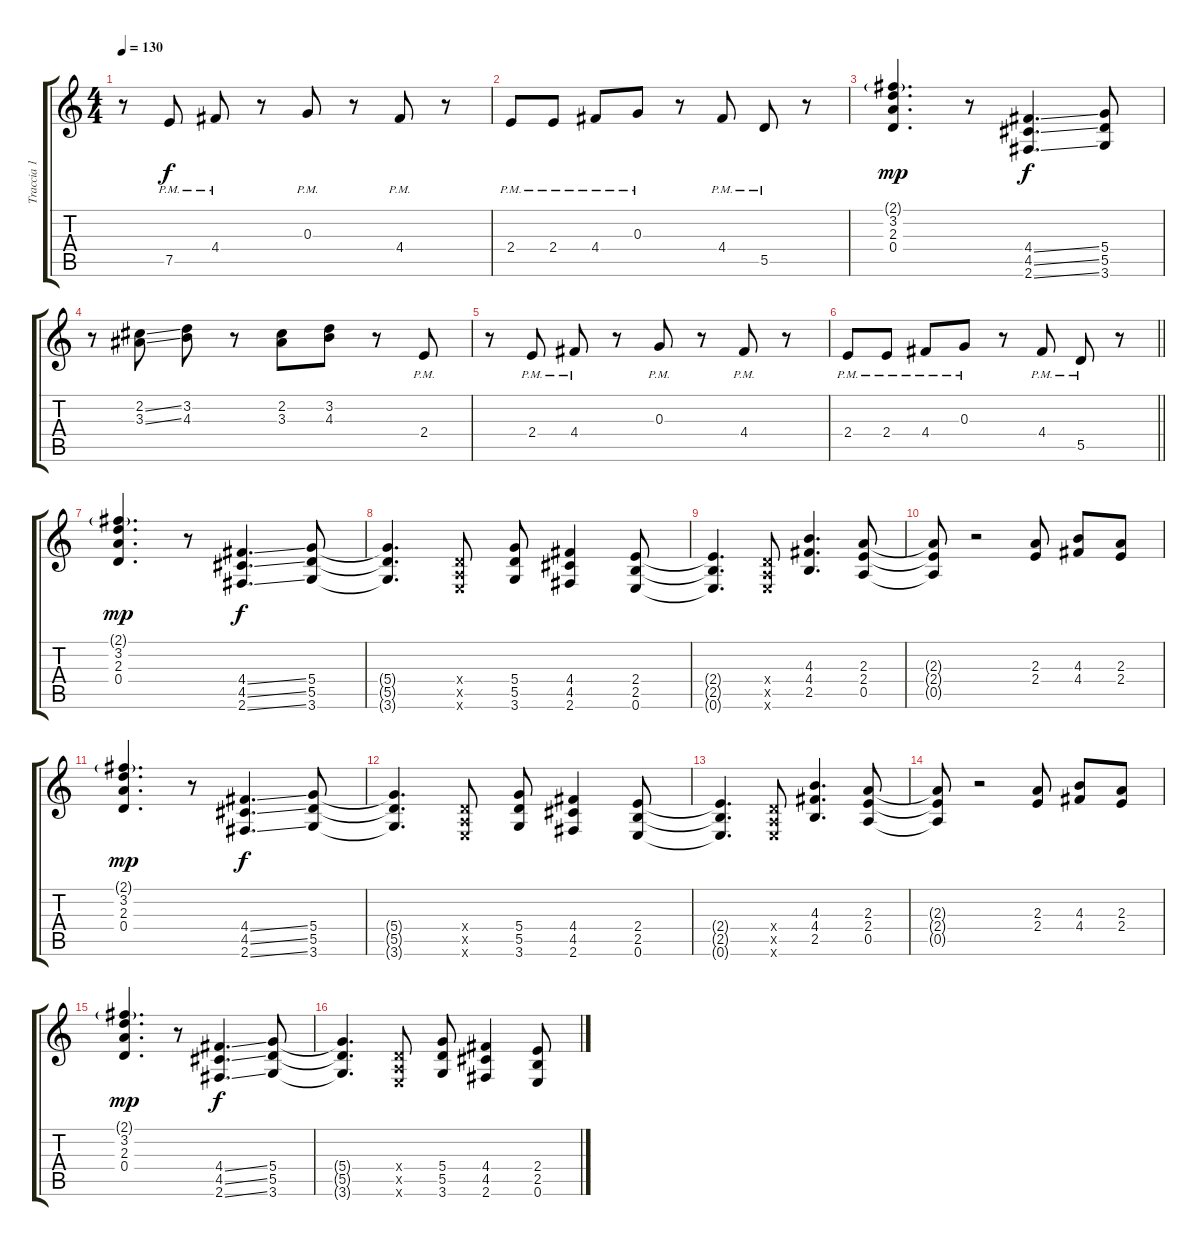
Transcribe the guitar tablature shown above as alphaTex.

\track ("Traccia 1" "Traccia 1") {instrument distortionguitar}
\staff {score tabs}
\tuning (E4 B3 G3 D3 A2 E2) {hide}
\ts (4 4)
\tempo 130
\clef g2
\ks c
r.8{dy f} 7.5{pm}.8 4.4{pm}.8 r.8 0.3{pm}.8 r.8 4.4{pm}.8 r.8 |
2.4{pm}.8 2.4{pm}.8 4.4{pm}.8 0.3{pm}.8 r.8 4.4{pm}.8 5.5{pm}.8 r.8 |
(2.1{g} 3.2 2.3 0.4).4{d dy mp} r.8 (4.4{ss} 4.5{ss} 2.6{ss}).4{d dy f} (5.4 5.5 3.6).8 |
r.8 (2.2{ss} 3.3{ss}).8 (3.2 4.3).8 r.8 (2.2 3.3).8 (3.2 4.3).8 r.8 2.4{pm}.8 |
r.8 2.4{pm}.8 4.4{pm}.8 r.8 0.3{pm}.8 r.8 4.4{pm}.8 r.8 |
\barLineRight lightlight
2.4{pm}.8 2.4{pm}.8 4.4{pm}.8 0.3{pm}.8 r.8 4.4{pm}.8 5.5{pm}.8 r.8 |
(2.1{g} 3.2 2.3 0.4).4{d dy mp} r.8 (4.4{ss} 4.5{ss} 2.6{ss}).4{d dy f} (5.4 5.5 3.6).8 |
(5.4{t} 5.5{t} 3.6{t}).4{d} (0.4{x} 0.5{x} 0.6{x}).8 (5.4 5.5 3.6).8 (4.4 4.5 2.6).4 (2.4 2.5 0.6).8 |
(2.4{t} 2.5{t} 0.6{t}).4{d} (0.4{x} 0.5{x} 0.6{x}).8 (4.3 4.4 2.5).4{d} (2.3 2.4 0.5).8 |
(2.3{t} 2.4{t} 0.5{t}).8 r.2 (2.3 2.4).8 (4.3 4.4).8 (2.3 2.4).8 |
(2.1{g} 3.2 2.3 0.4).4{d dy mp} r.8 (4.4{ss} 4.5{ss} 2.6{ss}).4{d dy f} (5.4 5.5 3.6).8 |
(5.4{t} 5.5{t} 3.6{t}).4{d} (0.4{x} 0.5{x} 0.6{x}).8 (5.4 5.5 3.6).8 (4.4 4.5 2.6).4 (2.4 2.5 0.6).8 |
(2.4{t} 2.5{t} 0.6{t}).4{d} (0.4{x} 0.5{x} 0.6{x}).8 (4.3 4.4 2.5).4{d} (2.3 2.4 0.5).8 |
(2.3{t} 2.4{t} 0.5{t}).8 r.2 (2.3 2.4).8 (4.3 4.4).8 (2.3 2.4).8 |
(2.1{g} 3.2 2.3 0.4).4{d dy mp} r.8 (4.4{ss} 4.5{ss} 2.6{ss}).4{d dy f} (5.4 5.5 3.6).8 |
(5.4{t} 5.5{t} 3.6{t}).4{d} (0.4{x} 0.5{x} 0.6{x}).8 (5.4 5.5 3.6).8 (4.4 4.5 2.6).4 (2.4 2.5 0.6).8
